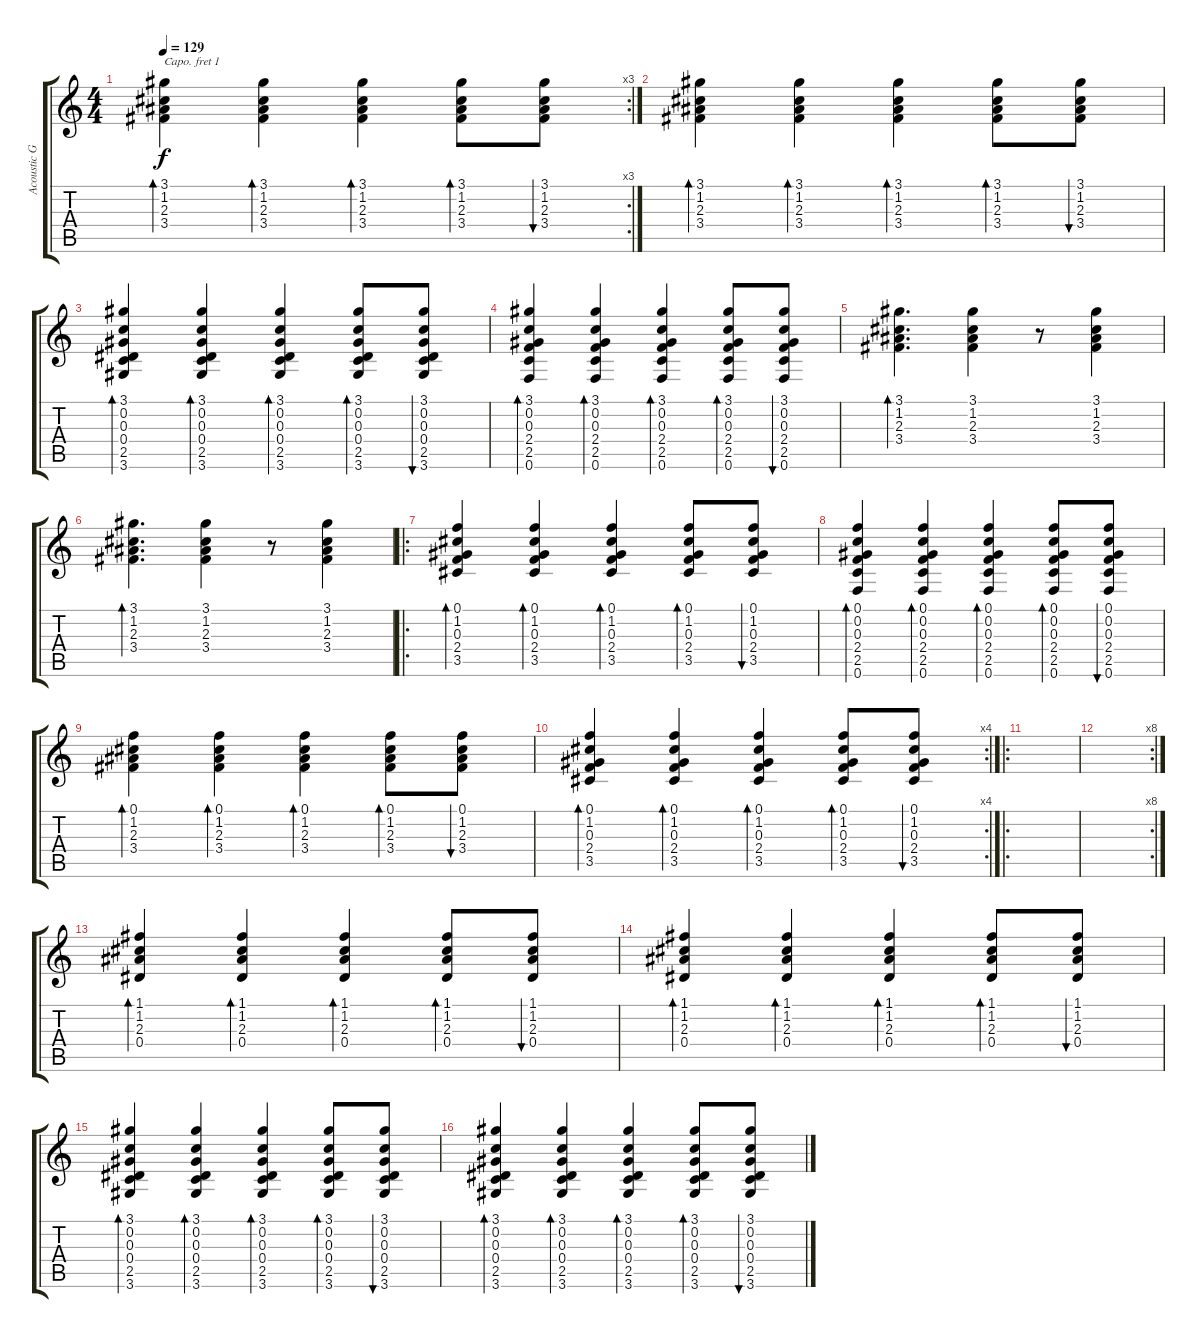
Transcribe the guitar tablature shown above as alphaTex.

\track ("Acoustic Guitar" "Acoustic G") {instrument acousticguitarsteel}
\staff {score tabs}
\capo 1
\tuning (E4 B3 G3 D3 A2 E2) {hide}
\rc 3
\ts (4 4)
\tempo 129
\clef g2
\ks c
(3.1 1.2 2.3 3.4).4{bd 60 dy f} (3.1 1.2 2.3 3.4).4{bd 60} (3.1 1.2 2.3 3.4).4{bd 60} (3.1 1.2 2.3 3.4).8{bd 60} (3.1 1.2 2.3 3.4).8{bu 60} |
(3.1 1.2 2.3 3.4).4{bd 60} (3.1 1.2 2.3 3.4).4{bd 60} (3.1 1.2 2.3 3.4).4{bd 60} (3.1 1.2 2.3 3.4).8{bd 60} (3.1 1.2 2.3 3.4).8{bu 60} |
(3.1 0.2 0.3 0.4 2.5 3.6).4{bd 60} (3.1 0.2 0.3 0.4 2.5 3.6).4{bd 60} (3.1 0.2 0.3 0.4 2.5 3.6).4{bd 60} (3.1 0.2 0.3 0.4 2.5 3.6).8{bd 60} (3.1 0.2 0.3 0.4 2.5 3.6).8{bu 60} |
(3.1 0.2 0.3 2.4 2.5 0.6).4{bd 60} (3.1 0.2 0.3 2.4 2.5 0.6).4{bd 60} (3.1 0.2 0.3 2.4 2.5 0.6).4{bd 60} (3.1 0.2 0.3 2.4 2.5 0.6).8{bd 60} (3.1 0.2 0.3 2.4 2.5 0.6).8{bu 60} |
(3.1 1.2 2.3 3.4).4{d bd 60} (3.1 1.2 2.3 3.4).4 r.8 (3.1 1.2 2.3 3.4).4 |
(3.1 1.2 2.3 3.4).4{d bd 60} (3.1 1.2 2.3 3.4).4 r.8 (3.1 1.2 2.3 3.4).4 |
\ro
(0.1 1.2 0.3 2.4 3.5).4{bd 60} (0.1 1.2 0.3 2.4 3.5).4{bd 60} (0.1 1.2 0.3 2.4 3.5).4{bd 60} (0.1 1.2 0.3 2.4 3.5).8{bd 60} (0.1 1.2 0.3 2.4 3.5).8{bu 60} |
(0.1 0.2 0.3 2.4 2.5 0.6).4{bd 60} (0.1 0.2 0.3 2.4 2.5 0.6).4{bd 60} (0.1 0.2 0.3 2.4 2.5 0.6).4{bd 60} (0.1 0.2 0.3 2.4 2.5 0.6).8{bd 60} (0.1 0.2 0.3 2.4 2.5 0.6).8{bu 60} |
(0.1 1.2 2.3 3.4).4{bd 60} (0.1 1.2 2.3 3.4).4{bd 60} (0.1 1.2 2.3 3.4).4{bd 60} (0.1 1.2 2.3 3.4).8{bd 60} (0.1 1.2 2.3 3.4).8{bu 60} |
\rc 4
(0.1 1.2 0.3 2.4 3.5).4{bd 60} (0.1 1.2 0.3 2.4 3.5).4{bd 60} (0.1 1.2 0.3 2.4 3.5).4{bd 60} (0.1 1.2 0.3 2.4 3.5).8{bd 60} (0.1 1.2 0.3 2.4 3.5).8{bu 60} |
\ro
|
\rc 8
|
(1.1 1.2 2.3 0.4).4{bd 60} (1.1 1.2 2.3 0.4).4{bd 60} (1.1 1.2 2.3 0.4).4{bd 60} (1.1 1.2 2.3 0.4).8{bd 60} (1.1 1.2 2.3 0.4).8{bu 60} |
(1.1 1.2 2.3 0.4).4{bd 60} (1.1 1.2 2.3 0.4).4{bd 60} (1.1 1.2 2.3 0.4).4{bd 60} (1.1 1.2 2.3 0.4).8{bd 60} (1.1 1.2 2.3 0.4).8{bu 60} |
(3.1 0.2 0.3 0.4 2.5 3.6).4{bd 60} (3.1 0.2 0.3 0.4 2.5 3.6).4{bd 60} (3.1 0.2 0.3 0.4 2.5 3.6).4{bd 60} (3.1 0.2 0.3 0.4 2.5 3.6).8{bd 60} (3.1 0.2 0.3 0.4 2.5 3.6).8{bu 60} |
(3.1 0.2 0.3 0.4 2.5 3.6).4{bd 60} (3.1 0.2 0.3 0.4 2.5 3.6).4{bd 60} (3.1 0.2 0.3 0.4 2.5 3.6).4{bd 60} (3.1 0.2 0.3 0.4 2.5 3.6).8{bd 60} (3.1 0.2 0.3 0.4 2.5 3.6).8{bu 60}
